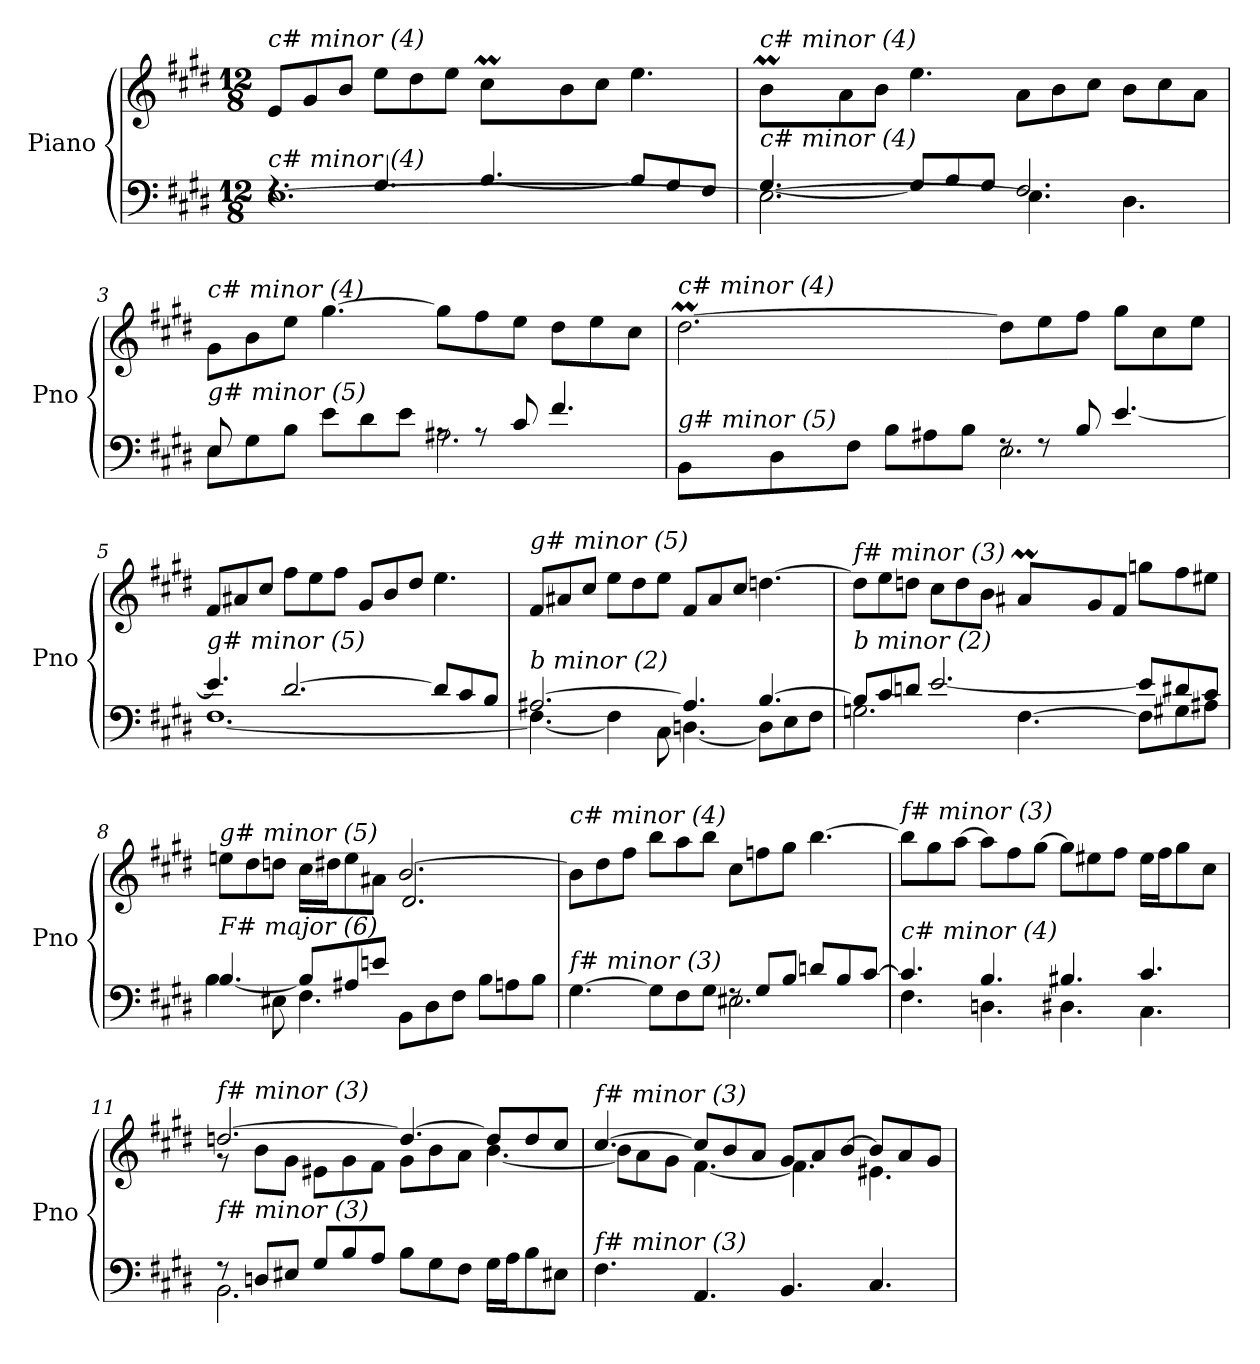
**kern	**kern
*part1	*part1
*staff2	*staff1
*I"Piano	*
*I'Pno	*
*clefF4	*clefG2
*k[f#c#g#d#]	*k[f#c#g#d#]
*M12/8	*M12/8
=1	=1
*^	*^
*	*^	*	*
!	!	!	!LO:TX:i:t=c# minor (4)	!
!LO:TX:i:t=c# minor (4)	!	!	!	!
2.ryy	4.rF	[1.E	8e/L	2.ryy
.	.	.	8g#/	.
.	.	.	8b/J	.
.	4.G#/	.	8ee\L	.
.	.	.	8dd#\	.
.	.	.	8ee\J	.
*	*	*	*	*Xtuplet
8ryy	[4.A/	.	8cc#M\L	40dd#yy
.	.	.	.	40cc#yy
.	.	.	.	40dd#yy
.	.	.	.	20cc#yy
2ryy	.	.	8b\	2ryy
.	.	.	8cc#\J	.
.	8A/L]	.	4.ee\	.
.	8G#/	.	.	.
8ryy	8F#/J	.	.	8ryy
=2	=2	=2	=2	=2
!	!	!	!LO:TX:i:t=c# minor (4)	!
!LO:TX:i:t=c# minor (4)	!	!	!	!
8ryy	[4.G#/	2.E\_	8bM\L	40cc#yy
.	.	.	.	40byy
.	.	.	.	40cc#yy
.	.	.	.	20byy
1ryy	.	.	8a\	1ryy
.	.	.	8b\J	.
.	8G#/L]	.	4.ee\	.
.	8A/	.	.	.
.	8G#/J	.	.	.
.	2.F#/	4.E\]	8a\L	.
.	.	.	8b\	.
.	.	.	8cc#\J	.
4.ryy	.	4.D#\	8b\L	4.ryy
.	.	.	8cc#\	.
.	.	.	8a\J	.
*	*v	*v	*	*
!!LO:LB:g=z	!!
=3	=3	=3	=3
!	!	!LO:TX:i:t=c# minor (4)	!
!LO:TX:i:t=g# minor (5)	!	!	!
8E\L	8E/	8g#\L	8ryy
8G#\	2ryy	8b\	2ryy
8B\J	.	8ee\J	.
8e\L	.	[4.gg#\	.
8d#\	.	.	.
8e\J	8ryy	.	8ryy
8rA	2.A#X\	8gg#\L]	2.ryy
8rA	.	8ff#\	.
8c#/	.	8ee\J	.
4.f#/	.	8dd#\L	.
.	.	8ee\	.
.	.	8cc#\J	.
!!LO:LB:g=z
=4	=4	=4	=4
*	*^	*	*^
!	!	!	!LO:TX:i:t=c# minor (4)	!	!
!LO:TX:i:t=g# minor (5)	!	!	!	!	!
2..ryy	8BB\L	2.ryy	[2.dd#m\	32cc#yy	2.ryy
.	.	.	.	32dd#yy	.
.	.	.	.	32eeyy	.
.	.	.	.	32dd#yy	.
.	8D#\	.	.	32eeyy	.
.	.	.	.	32dd#yy	.
.	.	.	.	32eeyy	.
.	.	.	.	[32dd#yy	.
.	8F#\J	.	.	4.dd#yy_	.
.	8B\L	.	.	.	.
.	8A#X\	.	.	.	.
.	8B\J	.	.	4dd#yy]	.
.	8rF	2.E\	8dd#\L]	.	2.ryy
2ryy	8rF	.	8ee\	2ryy	.
.	8B/	.	8ff#\J	.	.
.	[4.e/	.	8gg#\L	.	.
.	.	.	8cc#\	.	.
8ryy	.	.	8ee\J	8ryy	.
*	*v	*v	*	*	*
*	*	*	*v	*v
=5	=5	=5	=5
!	!	!LO:TX:i:t=g# minor (5)	!
!LO:TX:i:t=g# minor (5)	!	!	!
*	*	*v	*v
4.e/]	[1.F#	8f#/L
.	.	8a#X/
.	.	8cc#/J
[2.d#/	.	8ff#\L
.	.	8ee\
.	.	8ff#\J
.	.	8g#/L
.	.	8b/
.	.	8dd#/J
8d#/L]	.	4.ee\
8c#/	.	.
8B/J	.	.
=6	=6	=6
!	!	!LO:TX:i:t=g# minor (5)
!LO:TX:i:t=b minor (2)	!	!
[2.A#X/	4.F#\_	8f#/L
.	.	8a#X/
.	.	8cc#/J
.	4F#\]	8ee\L
.	.	8dd#\
.	8C#\	8ee\J
4.A#/]	[4.Dn\	8f#/L
.	.	8a#/
.	.	8cc#/J
[4.B/	8D\L]	[4.ddn\
.	8E\	.
.	8F#\J	.
!!LO:LB:g=z
=7	=7	=7
*	*^	*^
!	!	!	!LO:TX:i:t=f# minor (3)	!
!LO:TX:i:t=b minor (2)	!	!	!	!
2.ryy	8B/L]	2.Gn\	8dd\L]	2.ryy
.	8c#/	.	8ee\	.
.	8dn/J	.	8ddn\J	.
.	[2.e/	.	8cc#\L	.
.	.	.	8dd\	.
.	.	.	8b\J	.
8ryy	.	[4.F#\	8a#Xm/L	40byy
.	.	.	.	40a#yy
.	.	.	.	40byy
.	.	.	.	20a#yy
2ryy	.	.	8g#/	2ryy
.	.	.	8f#/J	.
.	8e/L]	8F#\L]	8ggn\L	.
.	8d#X/	8G#X\	8ff#\	.
8ryy	8c#/J	8A#X\J	8ee#X\J	8ryy
=8	=8	=8	=8	=8
*	*	*	*	*^
!	!	!	!LO:TX:i:t=g# minor (5)	!	!
!LO:TX:i:t=F# major (6)	!	!	!	!	!
2.ryy	[4.B/	4B\	8een\L	2.ryy	2.ryy
.	.	.	8dd#\	.	.
.	.	8E#X\	8ddn\J	.	.
.	8B/L]	4.F#\	16cc#\LL	.	.
.	.	.	16dd#X\J	.	.
.	8A#X/	.	8ee\	.	.
.	8en/J	.	8a#X\J	.	.
2.ryy	8BB\L	2.ryy	[2.b/	2.d#/	2.ryy
.	8D#\	.	.	.	.
.	8F#\J	.	.	.	.
.	8B\L	.	.	.	.
.	8An\	.	.	.	.
.	8B\J	.	.	.	.
*	*v	*v	*	*	*
*	*	*	*v	*v
!!LO:LB:g=z
=9	=9	=9	=9
!	!	!LO:TX:i:t=c# minor (4)	!
!LO:TX:i:t=f# minor (3)	!	!	!
[4.G#\	2.ryy	8b\L]	2.ryy
.	.	8dd#\	.
.	.	8ff#\J	.
8G#\L]	.	8bb\L	.
8F#\	.	8aa\	.
8G#\J	.	8bb\J	.
8rF	2.E#X\	8cc#\L	2.ryy
8G#/L	.	8ffni\	.
8B/J	.	8gg#\J	.
8dn/L	.	[4.bb\	.
8B/	.	.	.
[8c#/J	.	.	.
*	*	*v	*v
!!LO:PB:g=z
=10	=10	=10
!	!	!LO:TX:i:t=f# minor (3)
!LO:TX:i:t=c# minor (4)	!	!
4.c#/]	4.F#\	8bb\L]
.	.	8gg#\
.	.	[8aa\J
4.B/	4.Dn\	8aa\L]
.	.	8ff#\
.	.	[8gg#\J
4.B#X/	4.D#X\	8gg#\L]
.	.	8ee#X\
.	.	8ff#\J
4.c#/	4.C#\	16ee#\LL
.	.	16ff#\J
.	.	8gg#\
.	.	8cc#\J
=11	=11	=11
*	*	*^
*	*	*	*^
!	!	!LO:TX:i:t=f# minor (3)	!	!
!LO:TX:i:t=f# minor (3)	!	!	!	!
8r	2.BB\	[2.ddn/	8r	2.ryy
8Dn/L	.	.	8b\L	.
8E#X/J	.	.	8g#\J	.
8G#/L	.	.	8e#X\L	.
8B/	.	.	8g#\	.
8A/J	.	.	8f#\J	.
8B\L	2.ryy	4.dd/_	8g#\L	2.ryy
8G#\	.	.	8b\	.
8F#\J	.	.	8a\J	.
16G#\LL	.	8dd/L]	[4.b\	.
16A\J	.	.	.	.
8B\	.	8dd/	.	.
8E#X\J	.	8cc#/J	.	.
*v	*v	*	*	*
*	*	*v	*v
=12	=12	=12
!	!LO:TX:i:t=f# minor (3)	!
!LO:TX:i:t=f# minor (3)	!	!
4.F#\	[4.cc#/	8b\L]
.	.	8a\
.	.	8g#\J
4.AA/	8cc#/L]	[4.f#\
.	8b/	.
.	8a/J	.
4.BB/	8g#/L	4.f#\]
.	8a/	.
.	[8b/J	.
4.C#/	8b/L]	4.e#X\
.	8a/	.
.	8g#/J	.
*	*v	*v
=	=
*-	*-
